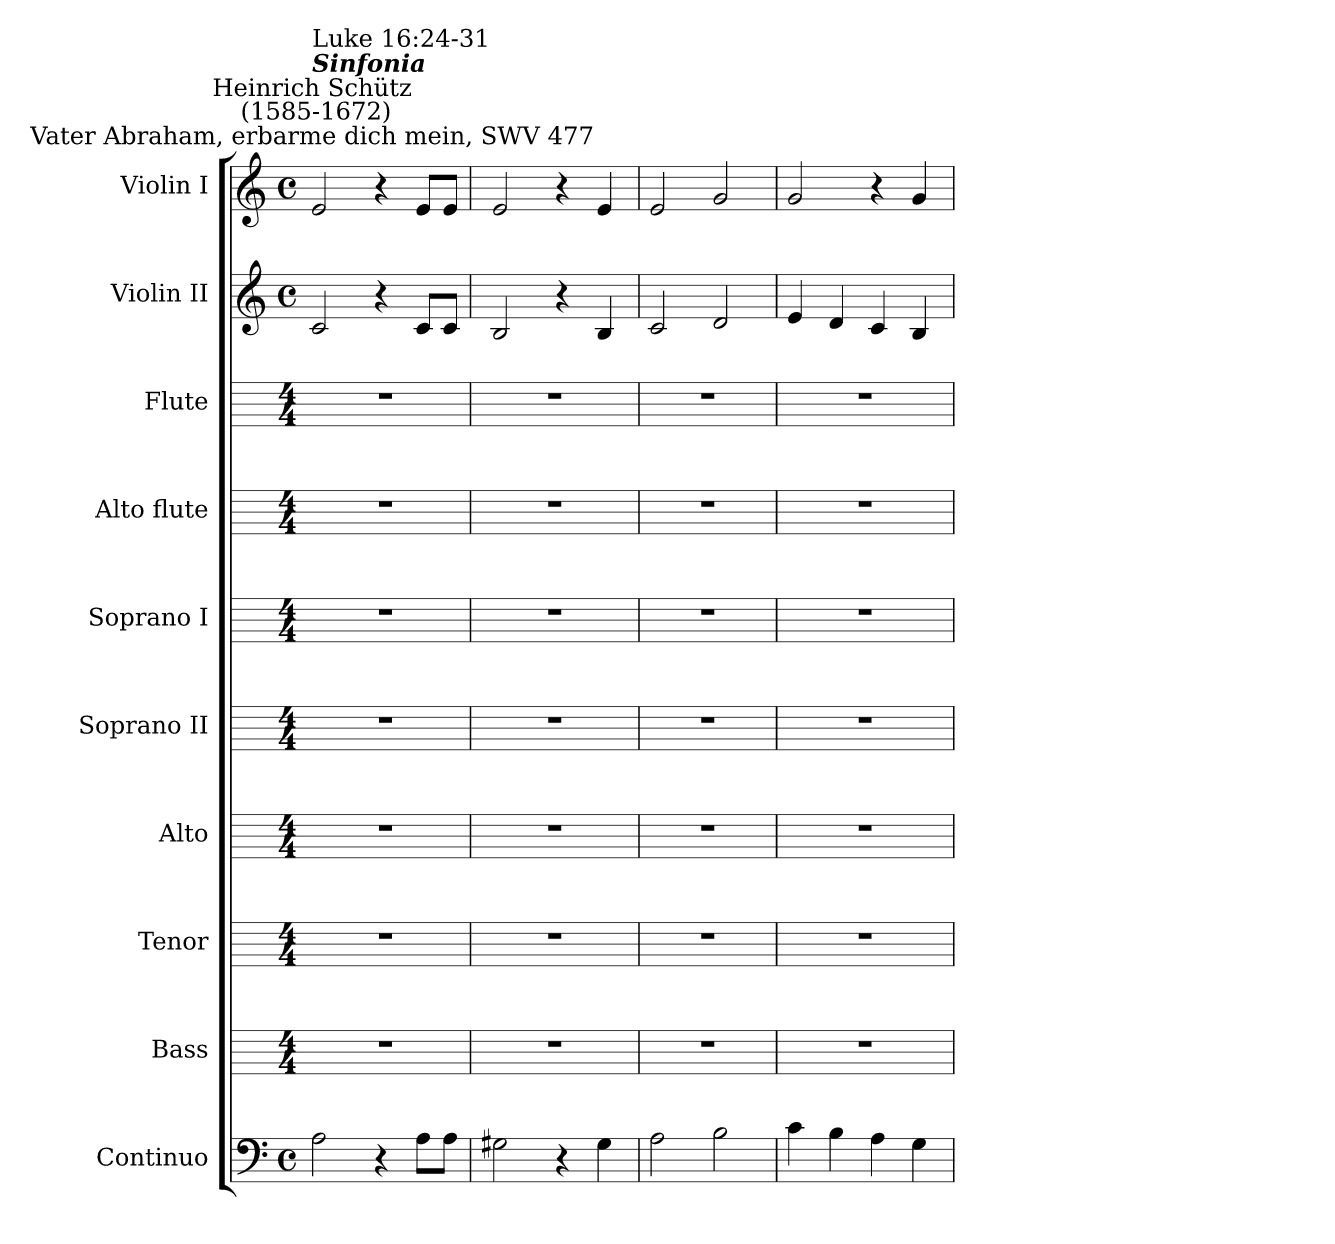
**kern	**kern	**kern	**kern	**kern	**kern	**kern	**kern	**kern	**kern
*part10	*part9	*part8	*part7	*part6	*part5	*part4	*part3	*part2	*part1
*staff10	*staff9	*staff8	*staff7	*staff6	*staff5	*staff4	*staff3	*staff2	*staff1
*I"Continuo	*I"Bass	*I"Tenor	*I"Alto	*I"Soprano II	*I"Soprano I	*I"Alto flute	*I"Flute	*I"Violin II	*I"Violin I
*I'Continuo	*I'Bass	*I'Tenor	*I'Alto	*I'Soprano II	*I'Soprano I	*I'Alto flute	*I'Flute	*I'Violin II	*I'Violin I
*clefF4	*	*	*	*	*	*	*	*clefG2	*clefG2
*k[]	*	*	*	*	*	*	*	*k[]	*k[]
*C:	*	*	*	*	*	*	*	*C:	*C:
*M4/4	*M4/4	*M4/4	*M4/4	*M4/4	*M4/4	*M4/4	*M4/4	*M4/4	*M4/4
*met(c)	*	*	*	*	*	*	*	*met(c)	*met(c)
=1	=1	=1	=1	=1	=1	=1	=1	=1	=1
!	!	!	!	!	!	!	!	!	!LO:TX:a:cj:t=Vater Abraham, erbarme dich mein, SWV 477
!	!	!	!	!	!	!	!	!	!LO:TX:a:cj:t=Heinrich Schütz\n (1585-1672)
!	!	!	!	!	!	!	!	!	!LO:TX:a:Bi:t=Sinfonia
!	!	!	!	!	!	!	!	!	!LO:TX:a:t=Luke 16&colon;24-31
2A	1r	1r	1r	1r	1r	1r	1r	2c	2e
4r	.	.	.	.	.	.	.	4r	4r
8AL	.	.	.	.	.	.	.	8cL	8eL
8AJ	.	.	.	.	.	.	.	8cJ	8eJ
=2	=2	=2	=2	=2	=2	=2	=2	=2	=2
2G#X	1r	1r	1r	1r	1r	1r	1r	2B	2e
4r	.	.	.	.	.	.	.	4r	4r
4G#	.	.	.	.	.	.	.	4B	4e
=3	=3	=3	=3	=3	=3	=3	=3	=3	=3
2A	1r	1r	1r	1r	1r	1r	1r	2c	2e
2B	.	.	.	.	.	.	.	2d	2g
=4	=4	=4	=4	=4	=4	=4	=4	=4	=4
4c	1r	1r	1r	1r	1r	1r	1r	4e	2g
4B	.	.	.	.	.	.	.	4d	.
4A	.	.	.	.	.	.	.	4c	4r
4G	.	.	.	.	.	.	.	4B	4g
=	=	=	=	=	=	=	=	=	=
*-	*-	*-	*-	*-	*-	*-	*-	*-	*-
